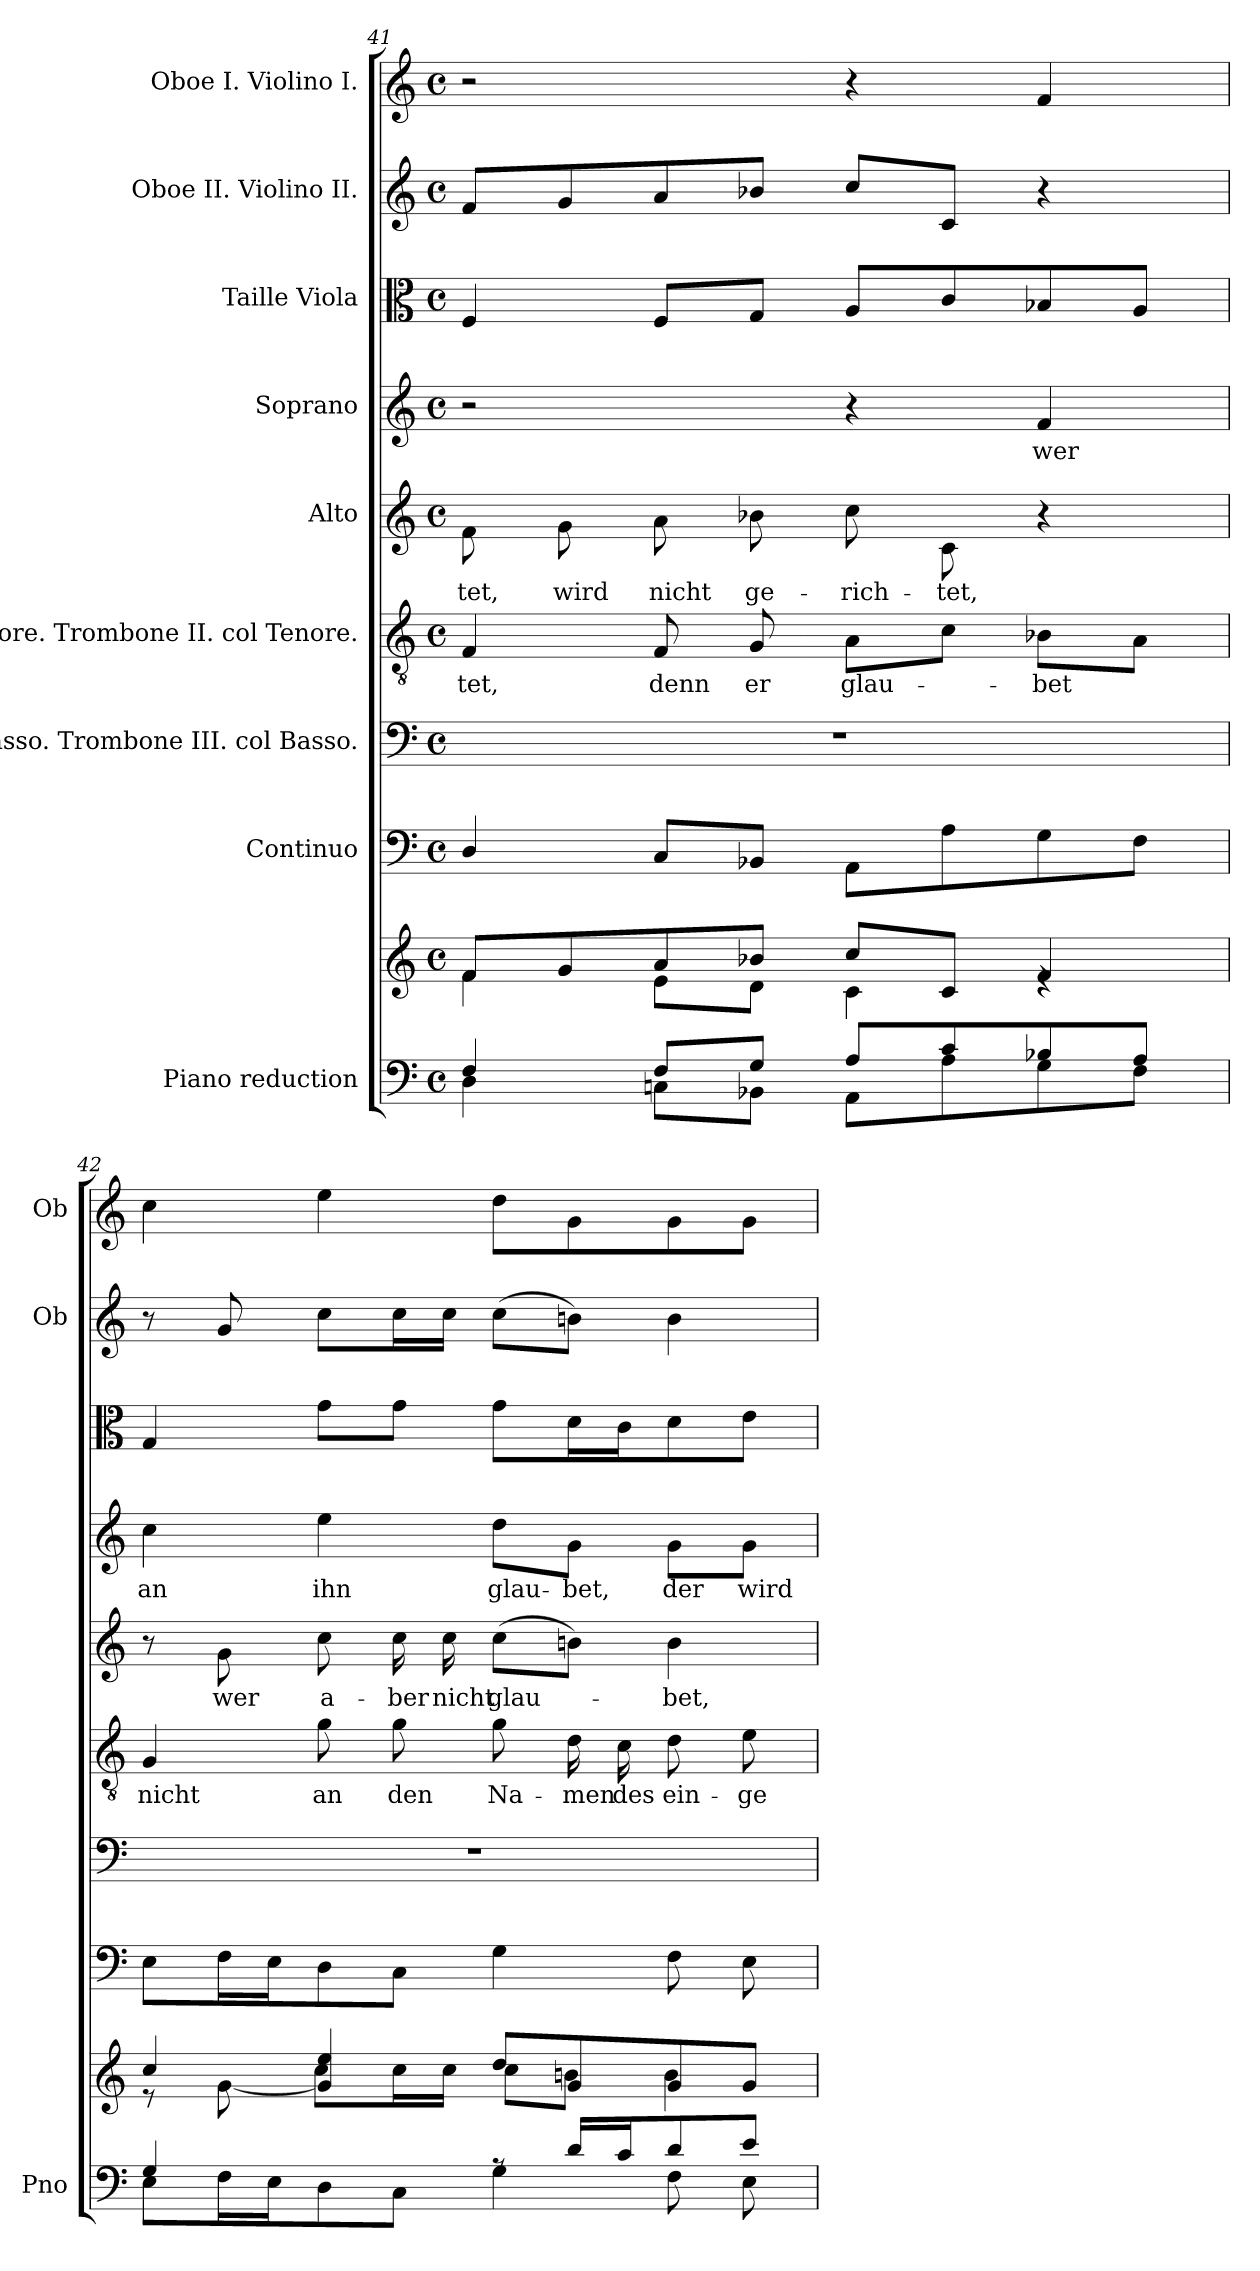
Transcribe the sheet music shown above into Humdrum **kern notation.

**kern	**kern	**kern	**kern	**kern	**text	**kern	**text	**kern	**text	**kern	**kern	**kern
*part9	*part9	*part8	*part7	*part6	*part6	*part5	*part5	*part4	*part4	*part3	*part2	*part1
*staff10	*staff9	*staff8	*staff7	*staff6	*staff6	*staff5	*staff5	*staff4	*staff4	*staff3	*staff2	*staff1
*I"Piano reduction	*	*I"Continuo	*I"Basso. Trombone III. col Basso.	*I"Tenore. Trombone II. col Tenore.	*	*I"Alto	*	*I"Soprano	*	*I"Taille Viola	*I"Oboe II. Violino II.	*I"Oboe I. Violino I.
*I'Pno	*	*	*	*	*	*	*	*	*	*	*I'Ob	*I'Ob
*clefF4	*clefG2	*clefF4	*clefF4	*clefGv2	*	*clefG2	*	*clefG2	*	*clefC3	*clefG2	*clefG2
*k[]	*k[]	*k[]	*k[]	*k[]	*	*k[]	*	*k[]	*	*k[]	*k[]	*k[]
*M4/4	*M4/4	*M4/4	*M4/4	*M4/4	*	*M4/4	*	*M4/4	*	*M4/4	*M4/4	*M4/4
*met(c)	*met(c)	*met(c)	*met(c)	*met(c)	*	*met(c)	*	*met(c)	*	*met(c)	*met(c)	*met(c)
=41	=41	=41	=41	=41	=41	=41	=41	=41	=41	=41	=41	=41
*^	*^	*	*	*	*	*	*	*	*	*	*	*
!	!	!	!	!	!	!	!LO:LY:b	!	!LO:LY:b	!	!	!	!	!
4F/	4D\	8f/L	4f\	4D/	1r	4F/	tet,	8f\	tet,	2r	.	4F/	8f/L	2r
!	!	!	!	!	!	!	!	!	!LO:LY:b	!	!	!	!	!
.	.	8g/	.	.	.	.	.	8g\	wird	.	.	.	8g/	.
!	!	!	!	!	!	!	!LO:LY:b	!	!LO:LY:b	!	!	!	!	!
8F/L	8Cn\L	8a/	8e\L	8C/L	.	8F/	denn	8a\	nicht	.	.	8F/L	8a/	.
!	!	!	!	!	!	!	!LO:LY:b	!	!LO:LY:b	!	!	!	!	!
8G/J	8BB-X\J	8b-X/J	8d\J	8BB-X/J	.	8G/	er	8b-X\	ge-	.	.	8G/J	8b-X/J	.
!	!	!	!	!	!	!	!LO:LY:b	!	!LO:LY:b	!	!	!	!	!
8A/L	8AA\L	8cc/L	4c\	8AA\L	.	8A\L	glau-	8cc\	-rich-	4r	.	8A/L	8cc/L	4r
!	!	!	!	!	!	!	!	!	!LO:LY:b	!	!	!	!	!
8c/	8A\	8c/J	.	8A\	.	8c\J	.	8c\	-tet,	.	.	8c/	8c/J	.
!	!	!	!	!	!	!	!LO:LY:b	!	!	!	!LO:LY:b	!	!	!
8B-X/	8G\	4f/	4re	8G\	.	8B-X\L	-bet	4r	.	4f/	wer	8B-X/	4r	4f/
8A/J	8F\J	.	.	8F\J	.	8A\J	.	.	.	.	.	8A/J	.	.
=42	=42	=42	=42	=42	=42	=42	=42	=42	=42	=42	=42	=42	=42	=42
!	!	!	!	!	!	!	!LO:LY:b	!	!	!	!LO:LY:b	!	!	!
4G/	8E\L	4cc/	8re	8E\L	1r	4G/	nicht	8r	.	4cc\	an	4G/	8r	4cc\
!	!	!	!	!	!	!	!	!	!LO:LY:b	!	!	!	!	!
.	16F\L	.	[8g\	16F\L	.	.	.	8g\	wer	.	.	.	8g/	.
.	16E\J	.	.	16E\J	.	.	.	.	.	.	.	.	.	.
!	!	!	!	!	!	!	!LO:LY:b	!	!LO:LY:b	!	!LO:LY:b	!	!	!
4ryy	8D\	4g/] 4ee/	8cc\L	8D\	.	8g\	an	8cc\	a-	4ee\	ihn	8g\L	8cc\L	4ee\
!	!	!	!	!	!	!	!LO:LY:b	!	!LO:LY:b	!	!	!	!	!
.	8C\J	.	16cc\L	8C\J	.	8g\	den	16cc\	-ber	.	.	8g\J	16cc\L	.
!	!	!	!	!	!	!	!	!	!LO:LY:b	!	!	!	!	!
.	.	.	16cc\JJ	.	.	.	.	16cc\	nicht	.	.	.	16cc\JJ	.
!	!	!	!	!	!	!	!LO:LY:b	!	!LO:LY:b	!	!LO:LY:b	!	!	!
8rA	4G\	8dd/L	8cc\L	4G\	.	8g\	Na-	(>8cc\L	glau-	8dd\L	glau-	8g\L	(>8cc\L	8dd\L
!	!	!	!	!	!	!	!LO:LY:b	!	!	!	!LO:LY:b	!	!	!
16d/LL	.	8g/	8bn\J	.	.	16d\	-men	8bn\J)	.	8g\J	-bet,	16d\L	8bn\J)	8g\
!	!	!	!	!	!	!	!LO:LY:b	!	!	!	!	!	!	!
16c/J	.	.	.	.	.	16c\	des	.	.	.	.	16c\J	.	.
!	!	!	!	!	!	!	!LO:LY:b	!	!LO:LY:b	!	!LO:LY:b	!	!	!
8d/	8F\	8g/	4b\	8F\	.	8d\	ein-	4b\	-bet,	8g\L	der	8d\	4b\	8g\
!	!	!	!	!	!	!	!LO:LY:b	!	!	!	!LO:LY:b	!	!	!
8e/J	8E\	8g/J	.	8E\	.	8e\	-ge-	.	.	8g\J	wird	8e\J	.	8g\J
*v	*v	*	*	*	*	*	*	*	*	*	*	*	*	*
*	*v	*v	*	*	*	*	*	*	*	*	*	*	*
=	=	=	=	=	=	=	=	=	=	=	=	=
*-	*-	*-	*-	*-	*-	*-	*-	*-	*-	*-	*-	*-
